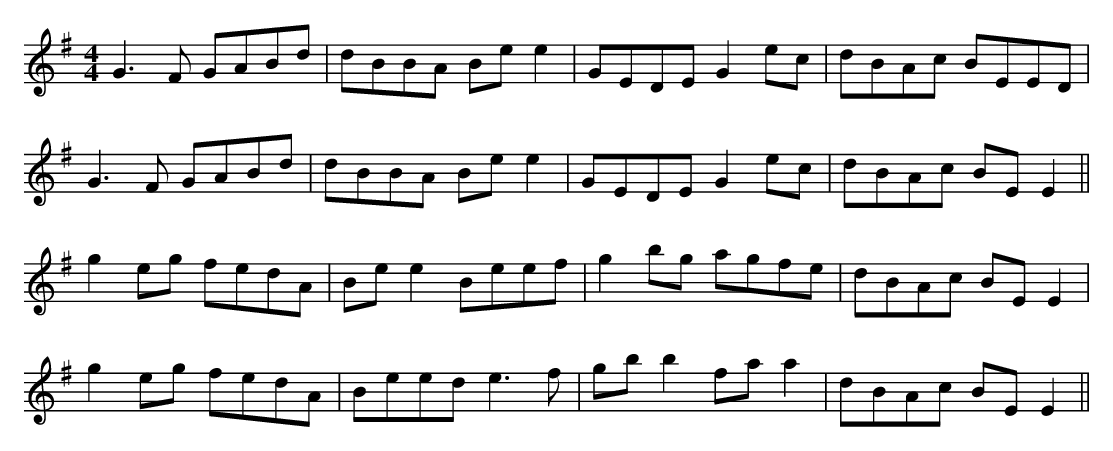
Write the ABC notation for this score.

X:1
M:4/4
K:G
G3F GABd|dBBA Be e2|GEDE G2 ec|dBAc BEED|
G3F GABd|dBBA Be e2|GEDE G2 ec|dBAc BE E2||
g2 eg fedA|Be e2 Beef|g2 bg agfe|dBAc BE E2|
g2 eg fedA|Beed e3f|gb b2 fa a2|dBAc BE E2||
